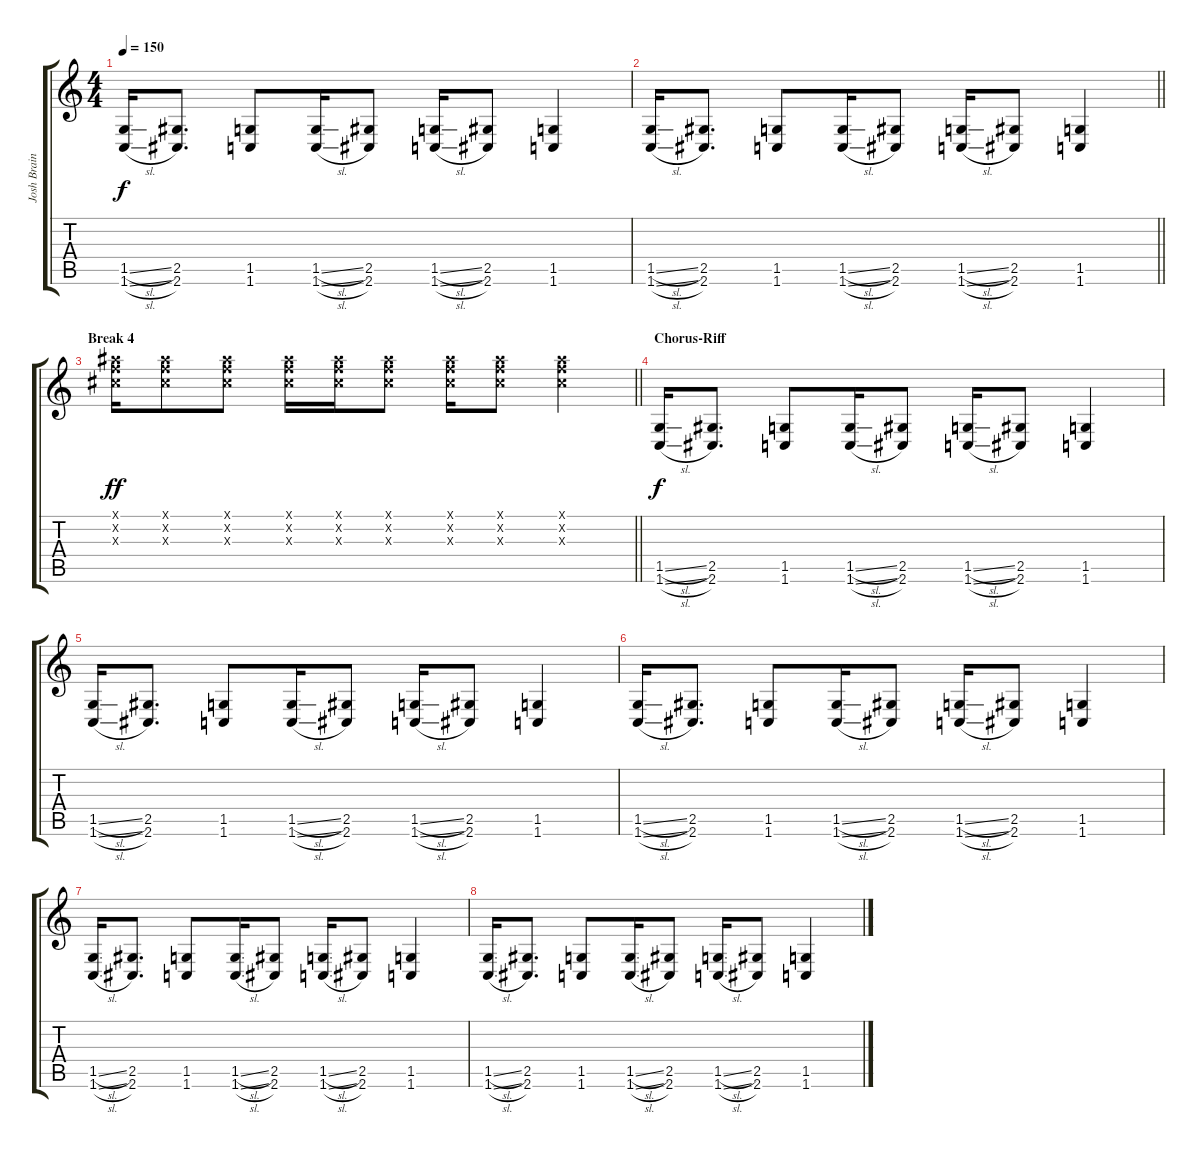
\track ("Josh Brainard" "Josh Brain") {instrument distortionguitar}
\staff {score tabs}
\tuning (Db4 Ab3 E3 B2 Gb2 B1) {hide}
\ts (4 4)
\tempo 150
\clef g2
\ks c
(1.5{sl} 1.6{sl}).16{dy f} (2.5 2.6).8{d} (1.5 1.6).8 (1.5{sl} 1.6{sl}).16 (2.5 2.6).8 (1.5{sl} 1.6{sl}).16 (2.5 2.6).8 (1.5 1.6).4 |
\barLineRight lightlight
(1.5{sl} 1.6{sl}).16 (2.5 2.6).8{d} (1.5 1.6).8 (1.5{sl} 1.6{sl}).16 (2.5 2.6).8 (1.5{sl} 1.6{sl}).16 (2.5 2.6).8 (1.5 1.6).4 |
\section ("" "Break 4")
\barLineRight lightlight
(9.1{x} 9.2{x} 9.3{x}).16{dy ff} (9.1{x} 9.2{x} 9.3{x}).8 (9.1{x} 9.2{x} 9.3{x}).8 (9.1{x} 9.2{x} 9.3{x}).16 (9.1{x} 9.2{x} 9.3{x}).16 (9.1{x} 9.2{x} 9.3{x}).8 (9.1{x} 9.2{x} 9.3{x}).16 (9.1{x} 9.2{x} 9.3{x}).8 (9.1{x} 9.2{x} 9.3{x}).4 |
\section ("" "Chorus-Riff ")
(1.5{sl} 1.6{sl}).16{dy f} (2.5 2.6).8{d} (1.5 1.6).8 (1.5{sl} 1.6{sl}).16 (2.5 2.6).8 (1.5{sl} 1.6{sl}).16 (2.5 2.6).8 (1.5 1.6).4 |
(1.5{sl} 1.6{sl}).16 (2.5 2.6).8{d} (1.5 1.6).8 (1.5{sl} 1.6{sl}).16 (2.5 2.6).8 (1.5{sl} 1.6{sl}).16 (2.5 2.6).8 (1.5 1.6).4 |
(1.5{sl} 1.6{sl}).16 (2.5 2.6).8{d} (1.5 1.6).8 (1.5{sl} 1.6{sl}).16 (2.5 2.6).8 (1.5{sl} 1.6{sl}).16 (2.5 2.6).8 (1.5 1.6).4 |
(1.5{sl} 1.6{sl}).16 (2.5 2.6).8{d} (1.5 1.6).8 (1.5{sl} 1.6{sl}).16 (2.5 2.6).8 (1.5{sl} 1.6{sl}).16 (2.5 2.6).8 (1.5 1.6).4 |
(1.5{sl} 1.6{sl}).16 (2.5 2.6).8{d} (1.5 1.6).8 (1.5{sl} 1.6{sl}).16 (2.5 2.6).8 (1.5{sl} 1.6{sl}).16 (2.5 2.6).8 (1.5 1.6).4
